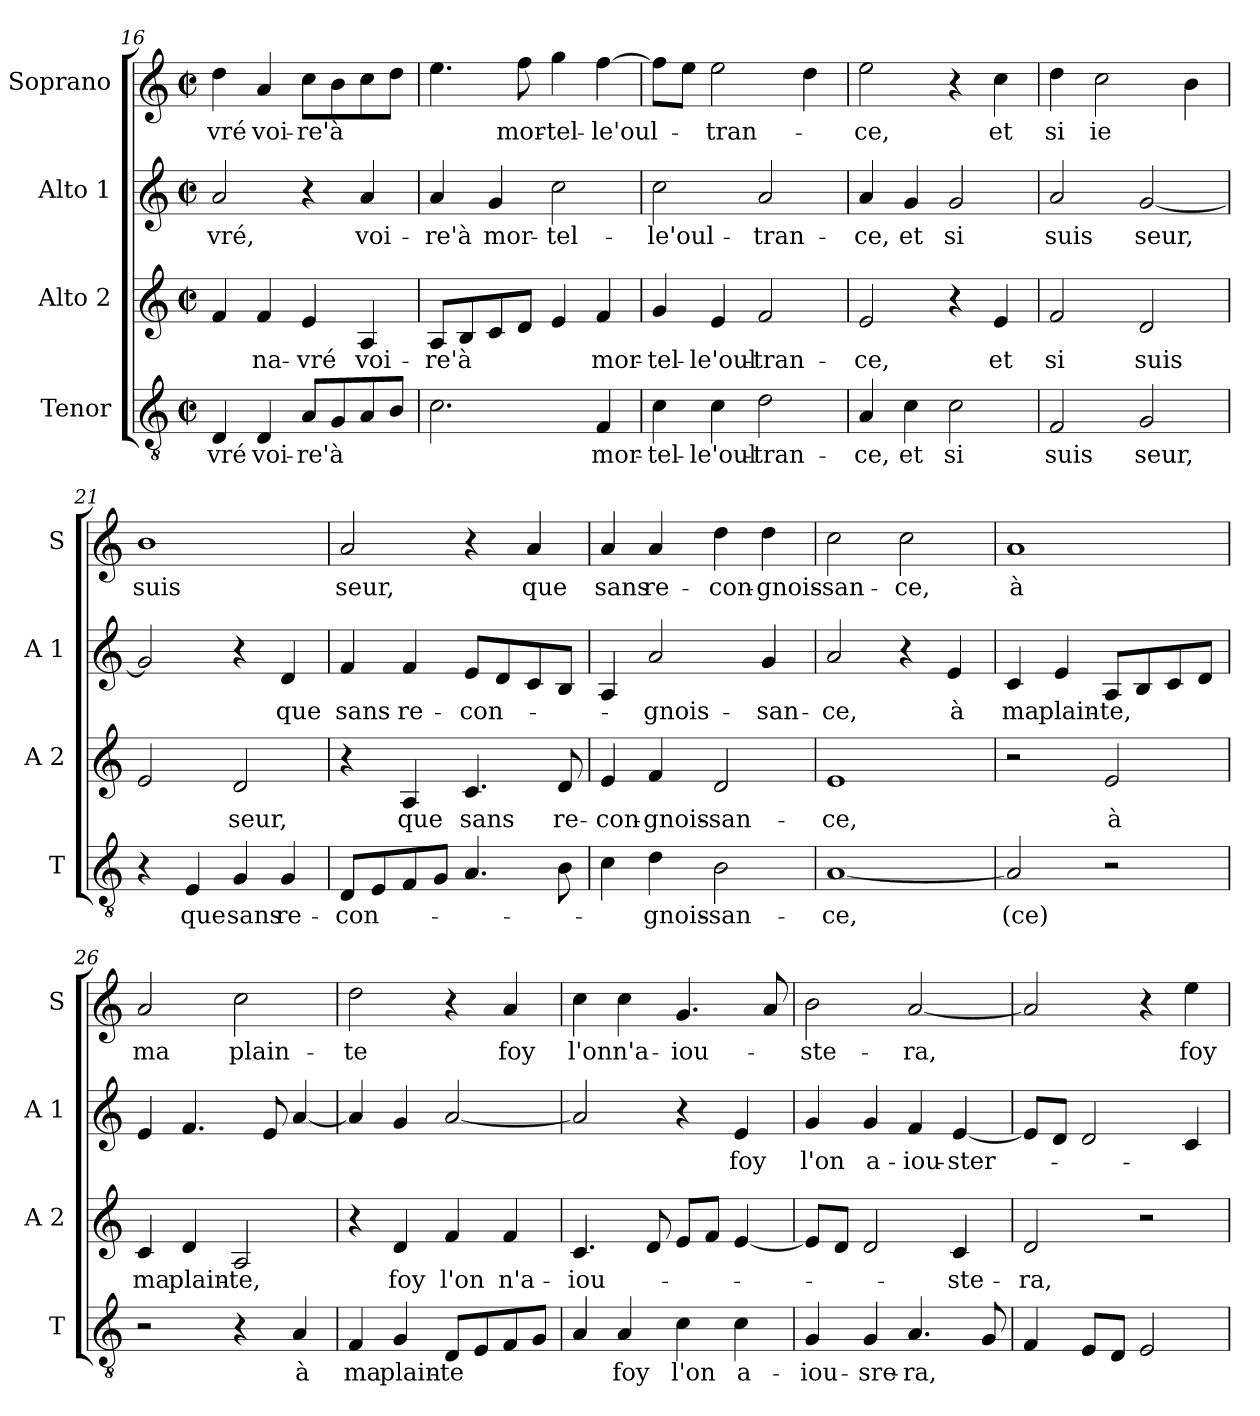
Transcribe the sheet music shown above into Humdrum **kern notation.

**kern	**text	**kern	**text	**kern	**text	**kern	**text
*part4	*part4	*part3	*part3	*part2	*part2	*part1	*part1
*staff4	*staff4	*staff3	*staff3	*staff2	*staff2	*staff1	*staff1
*I"Tenor	*	*I"Alto 2	*	*I"Alto 1	*	*I"Soprano	*
*I'T	*	*I'A 2	*	*I'A 1	*	*I'S	*
*clefGv2	*	*clefG2	*	*clefG2	*	*clefG2	*
*k[]	*	*k[]	*	*k[]	*	*k[]	*
*C:	*	*C:	*	*C:	*	*C:	*
*M2/2	*	*M2/2	*	*M2/2	*	*M2/2	*
*met(c|)	*	*met(c|)	*	*met(c|)	*	*met(c|)	*
=16	=16	=16	=16	=16	=16	=16	=16
!	!LO:LY:b	!	!	!	!LO:LY:b	!	!LO:LY:b
4D/	-vré	4f/	.	2a/	-vré,	4dd\	-vré
!	!LO:LY:b	!	!LO:LY:b	!	!	!	!LO:LY:b
4D/	voi-	4f/	na-	.	.	4a/	voi-
!	!LO:LY:b	!	!LO:LY:b	!	!	!	!LO:LY:b
8A/L	-re'à	4e/	-vré	4r	.	8cc\L	-re'à
8G/	.	.	.	.	.	8b\	.
!	!	!	!LO:LY:b	!	!LO:LY:b	!	!
8A/	.	4A/	voi-	4a/	voi-	8cc\	.
8B/J	.	.	.	.	.	8dd\J	.
=17	=17	=17	=17	=17	=17	=17	=17
!	!	!	!LO:LY:b	!	!LO:LY:b	!	!
2.c\	.	8A/L	-re'à	4a/	-re'à	4.ee\	.
.	.	8B/	.	.	.	.	.
!	!	!	!	!	!LO:LY:b	!	!
.	.	8c/	.	4g/	mor-	.	.
!	!	!	!	!	!	!	!LO:LY:b
.	.	8d/J	.	.	.	8ff\	mor-
!	!	!	!	!	!LO:LY:b	!	!LO:LY:b
.	.	4e/	.	2cc\	-tel-	4gg\	-tel-
!	!LO:LY:b	!	!LO:LY:b	!	!	!	!LO:LY:b
4F/	mor-	4f/	mor-	.	.	[4ff\	-le'oul-
=18	=18	=18	=18	=18	=18	=18	=18
!	!LO:LY:b	!	!LO:LY:b	!	!LO:LY:b	!	!
4c\	-tel-	4g/	-tel-	2cc\	-le'oul-	8ff\L]	.
.	.	.	.	.	.	8ee\J	.
!	!LO:LY:b	!	!LO:LY:b	!	!	!	!LO:LY:b
4c\	-le'oul-	4e/	-le'oul-	.	.	2ee\	-tran-
!	!LO:LY:b	!	!LO:LY:b	!	!LO:LY:b	!	!
2d\	-tran-	2f/	-tran-	2a/	-tran-	.	.
.	.	.	.	.	.	4dd\	.
=19	=19	=19	=19	=19	=19	=19	=19
!	!LO:LY:b	!	!LO:LY:b	!	!LO:LY:b	!	!LO:LY:b
4A/	-ce,	2e/	-ce,	4a/	-ce,	2ee\	-ce,
!	!LO:LY:b	!	!	!	!LO:LY:b	!	!
4c\	et	.	.	4g/	et	.	.
!	!LO:LY:b	!	!	!	!LO:LY:b	!	!
2c\	si	4r	.	2g/	si	4r	.
!	!	!	!LO:LY:b	!	!	!	!LO:LY:b
.	.	4e/	et	.	.	4cc\	et
!!LO:LB:g=z
=20	=20	=20	=20	=20	=20	=20	=20
!	!LO:LY:b	!	!LO:LY:b	!	!LO:LY:b	!	!LO:LY:b
2F/	suis	2f/	si	2a/	suis	4dd\	si
!	!	!	!	!	!	!	!LO:LY:b
.	.	.	.	.	.	2cc\	ie
!	!LO:LY:b	!	!LO:LY:b	!	!LO:LY:b	!	!
2G/	seur,	2d/	suis	[2g/	seur,	.	.
.	.	.	.	.	.	4b\	.
=21	=21	=21	=21	=21	=21	=21	=21
!	!	!	!	!	!	!	!LO:LY:b
4r	.	2e/	.	2g/]	.	1b	suis
!	!LO:LY:b	!	!	!	!	!	!
4E/	que	.	.	.	.	.	.
!	!LO:LY:b	!	!LO:LY:b	!	!	!	!
4G/	sans	2d/	seur,	4r	.	.	.
!	!LO:LY:b	!	!	!	!LO:LY:b	!	!
4G/	re-	.	.	4d/	que	.	.
=22	=22	=22	=22	=22	=22	=22	=22
!	!LO:LY:b	!	!	!	!LO:LY:b	!	!LO:LY:b
8D/L	-con-	4r	.	4f/	sans	2a/	seur,
8E/	.	.	.	.	.	.	.
!	!	!	!LO:LY:b	!	!LO:LY:b	!	!
8F/	.	4A/	que	4f/	re-	.	.
8G/J	.	.	.	.	.	.	.
!	!	!	!LO:LY:b	!	!LO:LY:b	!	!
4.A/	.	4.c/	sans	8e/L	-con-	4r	.
.	.	.	.	8d/	.	.	.
!	!	!	!	!	!	!	!LO:LY:b
.	.	.	.	8c/	.	4a/	que
!	!	!	!LO:LY:b	!	!	!	!
8B\	.	8d/	re-	8B/J	.	.	.
=23	=23	=23	=23	=23	=23	=23	=23
!	!	!	!LO:LY:b	!	!	!	!LO:LY:b
4c\	.	4e/	-con-	4A/	.	4a/	sans
!	!LO:LY:b	!	!LO:LY:b	!	!LO:LY:b	!	!LO:LY:b
4d\	-gnois-	4f/	-gnois-	2a/	-gnois-	4a/	re-
!	!LO:LY:b	!	!LO:LY:b	!	!	!	!LO:LY:b
2B\	-san-	2d/	-san-	.	.	4dd\	-con-
!	!	!	!	!	!LO:LY:b	!	!LO:LY:b
.	.	.	.	4g/	-san-	4dd\	-gnois-
=24	=24	=24	=24	=24	=24	=24	=24
!	!LO:LY:b	!	!LO:LY:b	!	!LO:LY:b	!	!LO:LY:b
[1A	-ce,	1e	-ce,	2a/	-ce,	2cc\	-san-
!	!	!	!	!	!	!	!LO:LY:b
.	.	.	.	4r	.	2cc\	-ce,
!	!	!	!	!	!LO:LY:b	!	!
.	.	.	.	4e/	à	.	.
!!LO:PB:g=z
=25	=25	=25	=25	=25	=25	=25	=25
!	!LO:LY:b	!	!	!	!LO:LY:b	!	!LO:LY:b
2A/]	(ce)	2r	.	4c/	ma	1a	à
!	!	!	!	!	!LO:LY:b	!	!
.	.	.	.	4e/	plain-	.	.
!	!	!	!LO:LY:b	!	!LO:LY:b	!	!
2r	.	2e/	à	8A/L	-te,	.	.
.	.	.	.	8B/	.	.	.
.	.	.	.	8c/	.	.	.
.	.	.	.	8d/J	.	.	.
=26	=26	=26	=26	=26	=26	=26	=26
!	!	!	!LO:LY:b	!	!	!	!LO:LY:b
2r	.	4c/	ma	4e/	.	2a/	ma
!	!	!	!LO:LY:b	!	!	!	!
.	.	4d/	plain-	4.f/	.	.	.
!	!	!	!LO:LY:b	!	!	!	!LO:LY:b
4r	.	2A/	-te,	.	.	2cc\	plain-
.	.	.	.	8e/	.	.	.
!	!LO:LY:b	!	!	!	!	!	!
4A/	à	.	.	[4a/	.	.	.
=27	=27	=27	=27	=27	=27	=27	=27
!	!LO:LY:b	!	!	!	!	!	!LO:LY:b
4F/	ma	4r	.	4a/]	.	2dd\	-te
!	!LO:LY:b	!	!LO:LY:b	!	!	!	!
4G/	plain-	4d/	foy	4g/	.	.	.
!	!LO:LY:b	!	!LO:LY:b	!	!	!	!
8D/L	-te	4f/	l'on	[2a/	.	4r	.
8E/	.	.	.	.	.	.	.
!	!	!	!LO:LY:b	!	!	!	!LO:LY:b
8F/	.	4f/	n'a-	.	.	4a/	foy
8G/J	.	.	.	.	.	.	.
=28	=28	=28	=28	=28	=28	=28	=28
!	!	!	!LO:LY:b	!	!	!	!LO:LY:b
4A/	.	4.c/	-iou-	2a/]	.	4cc\	l'on
!	!LO:LY:b	!	!	!	!	!	!LO:LY:b
4A/	foy	.	.	.	.	4cc\	n'a-
.	.	8d/	.	.	.	.	.
!	!LO:LY:b	!	!	!	!	!	!LO:LY:b
4c\	l'on	8e/L	.	4r	.	4.g/	-iou-
.	.	8f/J	.	.	.	.	.
!	!LO:LY:b	!	!	!	!LO:LY:b	!	!
4c\	a-	[4e/	.	4e/	foy	.	.
.	.	.	.	.	.	8a/	.
=29	=29	=29	=29	=29	=29	=29	=29
!	!LO:LY:b	!	!	!	!LO:LY:b	!	!LO:LY:b
4G/	-iou-	8e/L]	.	4g/	l'on	2b\	-ste-
.	.	8d/J	.	.	.	.	.
!	!LO:LY:b	!	!	!	!LO:LY:b	!	!
4G/	-sre-	2d/	.	4g/	a-	.	.
!	!LO:LY:b	!	!	!	!LO:LY:b	!	!LO:LY:b
4.A/	-ra,	.	.	4f/	-iou-	[2a/	-ra,
!	!	!	!LO:LY:b	!	!LO:LY:b	!	!
.	.	4c/	-ste-	[4e/	-ster-	.	.
8G/	.	.	.	.	.	.	.
!!LO:LB:g=z
=30	=30	=30	=30	=30	=30	=30	=30
!	!	!	!LO:LY:b	!	!	!	!
4F/	.	2d/	-ra,	8e/L]	.	2a/]	.
.	.	.	.	8d/J	.	.	.
8E/L	.	.	.	2d/	.	.	.
8D/J	.	.	.	.	.	.	.
2E/	.	2r	.	.	.	4r	.
!	!	!	!	!	!	!	!LO:LY:b
.	.	.	.	4c/	.	4ee\	foy
=	=	=	=	=	=	=	=
*-	*-	*-	*-	*-	*-	*-	*-
